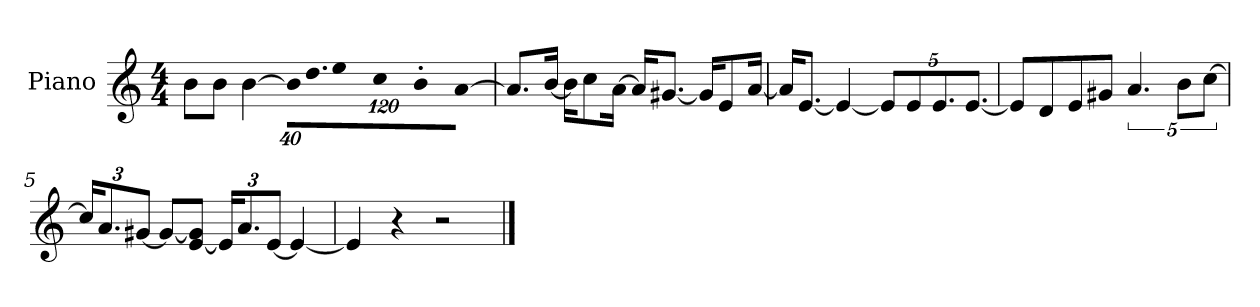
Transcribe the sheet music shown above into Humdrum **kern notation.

**kern
*part1
*staff1
*I"Piano
*I'P-no
*clefG2
*k[]
*M4/4
*MM90
=1
8b\L
8b\J
[4b\
*Xbrackettup
!LO:N:vis=32
640%23b\KLL]
!LO:N:vis=16.
960%103dd\J
!LO:N:vis=8
960%137ee\
!LO:N:vis=16
1920%137cc\L
!LO:N:vis=16
1920%137b'\
!LO:N:vis=16
[1920%137a\JJ
=2
8.a/L]
[16b/Jk
16b\KL]
8cc\
[16a\Jk
16a/KL]
[8.g#X/J
16g#/KL]
8e/
[16a/Jk
=3
16a/KL]
[8.e/J
4e/_
10e/L]
10e/
10.e/
[10.e/J
=4
8e/L]
8d/
8e/
8g#X/J
*brackettup
5.a/
10b\L
[10cc\J
!!LO:LB:g=z
=5
*Xbrackettup
24cc/KL]
12.a/
[12g#X/J
8g#/L_
[8e/ 8g#/]J
24e/KL]
12.a/
[12e/J
4e/_
=6
4e/]
4r
2r
==
*-
